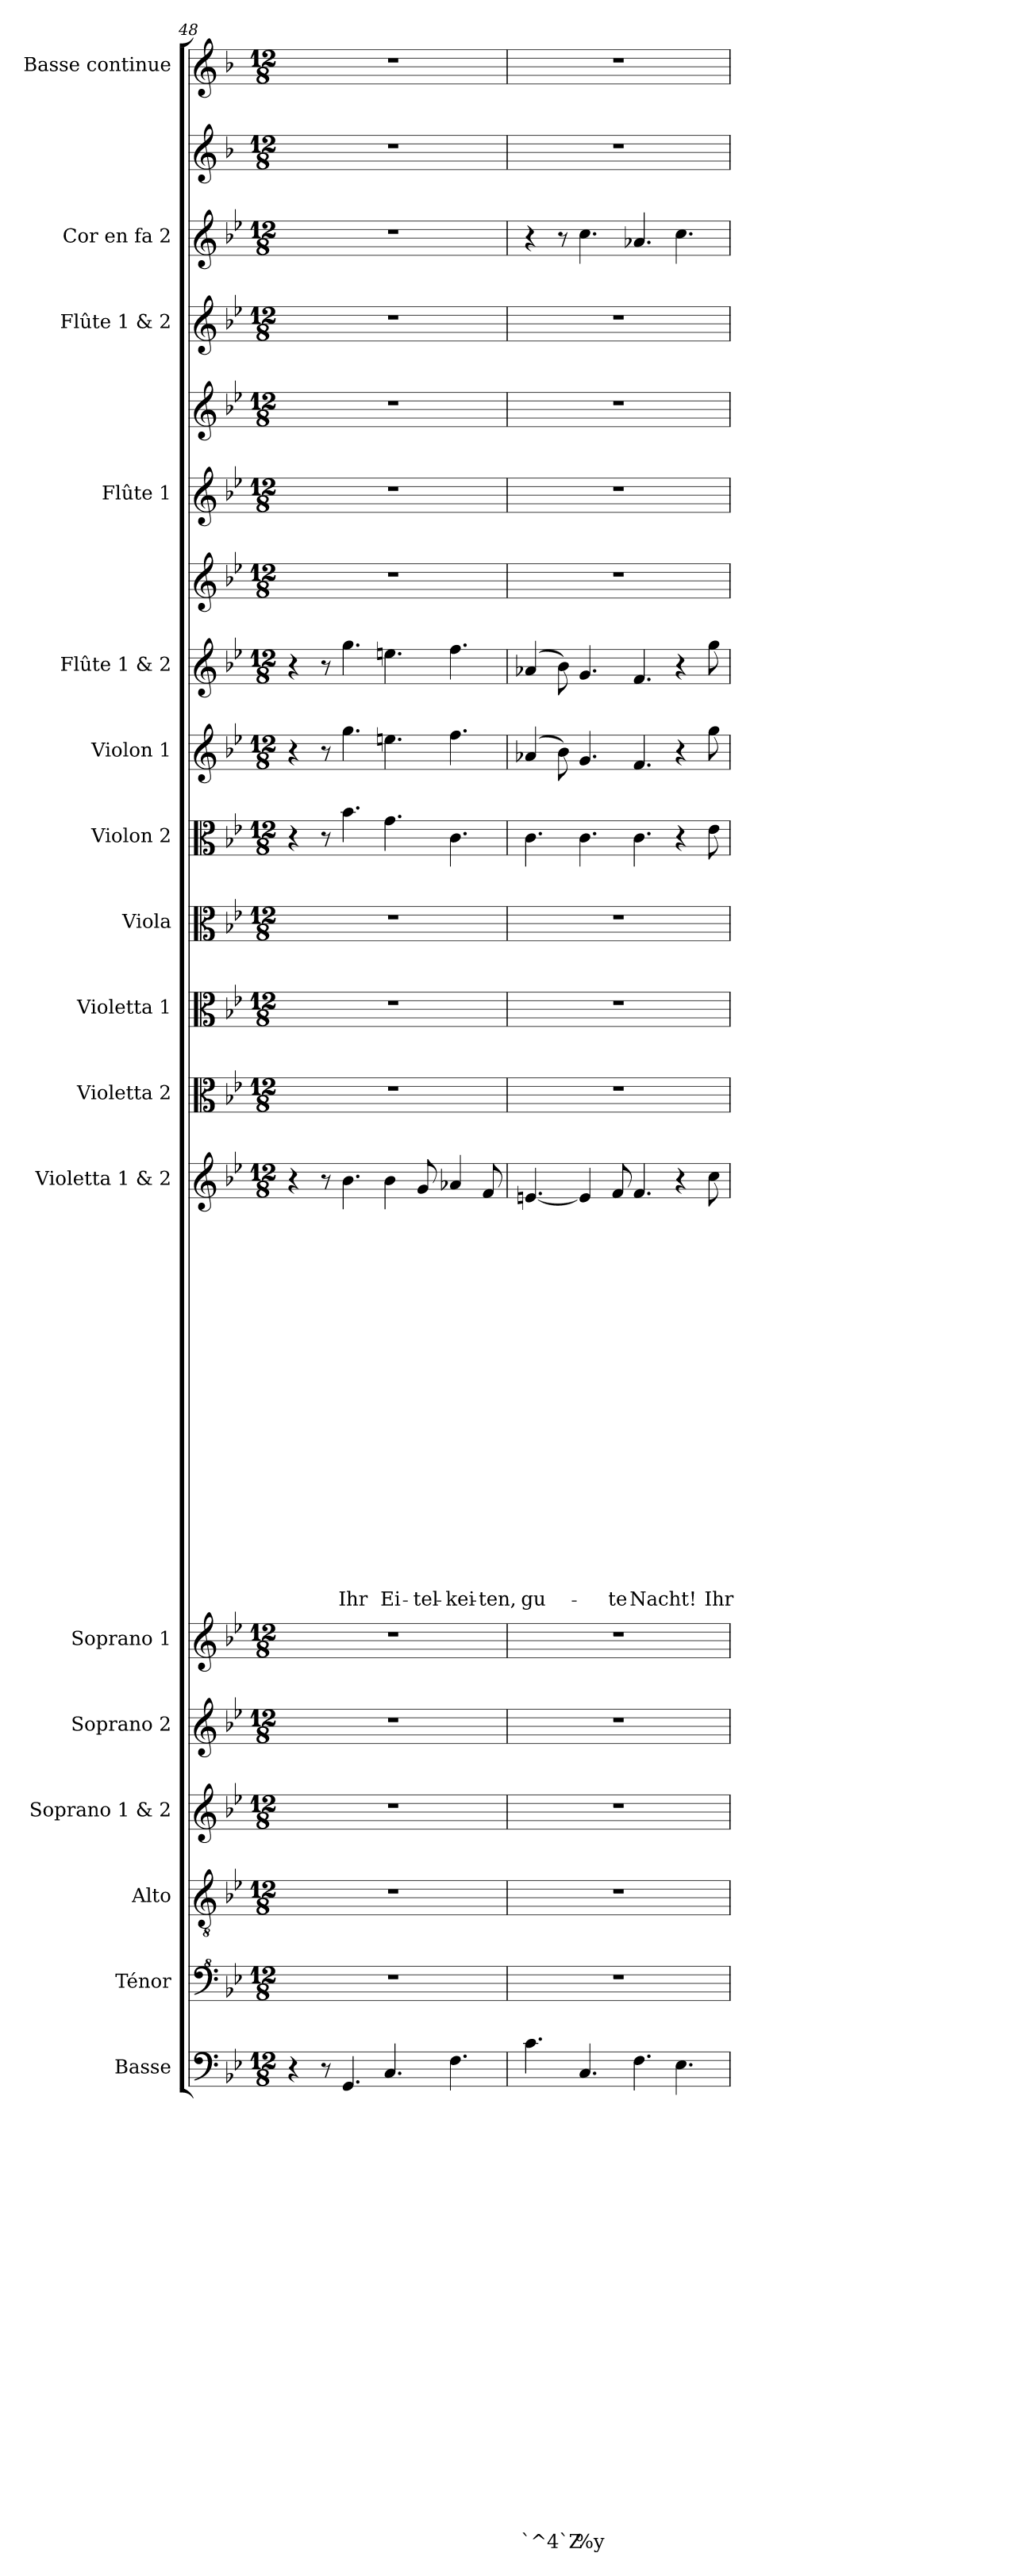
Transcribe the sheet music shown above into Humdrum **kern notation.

**kern	**text	**text	**text	**text	**text	**text	**text	**text	**text	**text	**text	**text	**text	**text	**text	**text	**text	**text	**text	**text	**text	**text	**text	**text	**kern	**kern	**kern	**kern	**kern	**kern	**text	**text	**text	**text	**text	**text	**text	**text	**text	**text	**text	**text	**text	**text	**text	**text	**text	**text	**text	**text	**text	**kern	**kern	**kern	**kern	**kern	**kern	**kern	**kern	**kern	**kern	**kern	**kern	**kern
*part17	*part17	*part17	*part17	*part17	*part17	*part17	*part17	*part17	*part17	*part17	*part17	*part17	*part17	*part17	*part17	*part17	*part17	*part17	*part17	*part17	*part17	*part17	*part17	*part17	*part16	*part15	*part14	*part13	*part12	*part11	*part11	*part11	*part11	*part11	*part11	*part11	*part11	*part11	*part11	*part11	*part11	*part11	*part11	*part11	*part11	*part11	*part11	*part11	*part11	*part11	*part11	*part10	*part9	*part8	*part7	*part6	*part5	*part5	*part4	*part4	*part3	*part2	*part2	*part1
*staff20	*staff20	*staff20	*staff20	*staff20	*staff20	*staff20	*staff20	*staff20	*staff20	*staff20	*staff20	*staff20	*staff20	*staff20	*staff20	*staff20	*staff20	*staff20	*staff20	*staff20	*staff20	*staff20	*staff20	*staff20	*staff19	*staff18	*staff17	*staff16	*staff15	*staff14	*staff14	*staff14	*staff14	*staff14	*staff14	*staff14	*staff14	*staff14	*staff14	*staff14	*staff14	*staff14	*staff14	*staff14	*staff14	*staff14	*staff14	*staff14	*staff14	*staff14	*staff14	*staff13	*staff12	*staff11	*staff10	*staff9	*staff8	*staff7	*staff6	*staff5	*staff4	*staff3	*staff2	*staff1
*I"Basse	*	*	*	*	*	*	*	*	*	*	*	*	*	*	*	*	*	*	*	*	*	*	*	*	*I"Ténor	*I"Alto	*I"Soprano 1 & 2	*I"Soprano 2	*I"Soprano 1	*I"Violetta 1 & 2	*	*	*	*	*	*	*	*	*	*	*	*	*	*	*	*	*	*	*	*	*	*I"Violetta 2	*I"Violetta 1	*I"Viola	*I"Violon 2	*I"Violon 1	*I"Flûte 1 & 2	*	*I"Flûte 1	*	*I"Flûte 1 & 2	*I"Cor en fa 2	*	*I"Basse continue
*I'Bas	*	*	*	*	*	*	*	*	*	*	*	*	*	*	*	*	*	*	*	*	*	*	*	*	*I'T	*I'A	*	*I'S 2	*I'S 1	*	*	*	*	*	*	*	*	*	*	*	*	*	*	*	*	*	*	*	*	*	*	*I'Vta 2	*I'Vta 1	*I'Vla	*I'Vln 2	*I'Vln 1	*I'Vln 1	*	*I'Fl 1	*	*	*I'Cor 2	*	*I'BC
!!LO:LB:g=z
*clefF4	*	*	*	*	*	*	*	*	*	*	*	*	*	*	*	*	*	*	*	*	*	*	*	*	*clefF^4	*clefGv2	*clefG2	*clefG2	*clefG2	*clefG2	*	*	*	*	*	*	*	*	*	*	*	*	*	*	*	*	*	*	*	*	*	*clefC3	*clefC3	*clefC3	*clefC3	*clefG2	*clefG2	*clefG2	*clefG2	*clefG2	*clefG2	*clefG2	*clefG2	*clefG2
*ITrd7c12	*	*	*	*	*	*	*	*	*	*	*	*	*	*	*	*	*	*	*	*	*	*	*	*	*	*	*	*	*	*	*	*	*	*	*	*	*	*	*	*	*	*	*	*	*	*	*	*	*	*	*	*	*	*	*	*	*	*	*	*	*	*	*ITrd4c7	*ITrd4c7
*k[b-e-]	*	*	*	*	*	*	*	*	*	*	*	*	*	*	*	*	*	*	*	*	*	*	*	*	*k[b-e-]	*k[b-e-]	*k[b-e-]	*k[b-e-]	*k[b-e-]	*k[b-e-]	*	*	*	*	*	*	*	*	*	*	*	*	*	*	*	*	*	*	*	*	*	*k[b-e-]	*k[b-e-]	*k[b-e-]	*k[b-e-]	*k[b-e-]	*k[b-e-]	*k[b-e-]	*k[b-e-]	*k[b-e-]	*k[b-e-]	*k[b-e-]	*k[b-e-]	*k[b-e-]
*B-:	*	*	*	*	*	*	*	*	*	*	*	*	*	*	*	*	*	*	*	*	*	*	*	*	*B-:	*B-:	*B-:	*B-:	*B-:	*B-:	*	*	*	*	*	*	*	*	*	*	*	*	*	*	*	*	*	*	*	*	*	*B-:	*B-:	*B-:	*B-:	*B-:	*B-:	*B-:	*B-:	*B-:	*B-:	*B-:	*B-:	*B-:
*M12/8	*	*	*	*	*	*	*	*	*	*	*	*	*	*	*	*	*	*	*	*	*	*	*	*	*M12/8	*M12/8	*M12/8	*M12/8	*M12/8	*M12/8	*	*	*	*	*	*	*	*	*	*	*	*	*	*	*	*	*	*	*	*	*	*M12/8	*M12/8	*M12/8	*M12/8	*M12/8	*M12/8	*M12/8	*M12/8	*M12/8	*M12/8	*M12/8	*M12/8	*M12/8
=48	=48	=48	=48	=48	=48	=48	=48	=48	=48	=48	=48	=48	=48	=48	=48	=48	=48	=48	=48	=48	=48	=48	=48	=48	=48	=48	=48	=48	=48	=48	=48	=48	=48	=48	=48	=48	=48	=48	=48	=48	=48	=48	=48	=48	=48	=48	=48	=48	=48	=48	=48	=48	=48	=48	=48	=48	=48	=48	=48	=48	=48	=48	=48	=48
4r	.	.	.	.	.	.	.	.	.	.	.	.	.	.	.	.	.	.	.	.	.	.	.	.	1.r	1.r	1.r	1.r	1.r	4r	.	.	.	.	.	.	.	.	.	.	.	.	.	.	.	.	.	.	.	.	.	1.r	1.r	1.r	4r	4r	4r	1.r	1.r	1.r	1.r	1.r	1.r	1.r
8r	.	.	.	.	.	.	.	.	.	.	.	.	.	.	.	.	.	.	.	.	.	.	.	.	.	.	.	.	.	8r	.	.	.	.	.	.	.	.	.	.	.	.	.	.	.	.	.	.	.	.	.	.	.	.	8r	8r	8r	.	.	.	.	.	.	.
4.GGG/	.	.	.	.	.	.	.	.	.	.	.	.	.	.	.	.	.	.	.	.	.	.	.	.	.	.	.	.	.	4.b-\	.	.	.	.	.	.	.	.	.	.	.	.	.	.	.	.	.	.	.	.	Ihr	.	.	.	4.b-\	4.gg\	4.gg\	.	.	.	.	.	.	.
4.CC/	.	.	.	.	.	.	.	.	.	.	.	.	.	.	.	.	.	.	.	.	.	.	.	.	.	.	.	.	.	4b-\	.	.	.	.	.	.	.	.	.	.	.	.	.	.	.	.	.	.	.	.	Ei-	.	.	.	4.g\	4.een\	4.een\	.	.	.	.	.	.	.
.	.	.	.	.	.	.	.	.	.	.	.	.	.	.	.	.	.	.	.	.	.	.	.	.	.	.	.	.	.	8g/	.	.	.	.	.	.	.	.	.	.	.	.	.	.	.	.	.	.	.	.	-tel-	.	.	.	.	.	.	.	.	.	.	.	.	.
4.FF\	.	.	.	.	.	.	.	.	.	.	.	.	.	.	.	.	.	.	.	.	.	.	.	.	.	.	.	.	.	4a-X/	.	.	.	.	.	.	.	.	.	.	.	.	.	.	.	.	.	.	.	.	-kei-	.	.	.	4.c\	4.ff\	4.ff\	.	.	.	.	.	.	.
.	.	.	.	.	.	.	.	.	.	.	.	.	.	.	.	.	.	.	.	.	.	.	.	.	.	.	.	.	.	8f/	.	.	.	.	.	.	.	.	.	.	.	.	.	.	.	.	.	.	.	.	-ten,	.	.	.	.	.	.	.	.	.	.	.	.	.
=49	=49	=49	=49	=49	=49	=49	=49	=49	=49	=49	=49	=49	=49	=49	=49	=49	=49	=49	=49	=49	=49	=49	=49	=49	=49	=49	=49	=49	=49	=49	=49	=49	=49	=49	=49	=49	=49	=49	=49	=49	=49	=49	=49	=49	=49	=49	=49	=49	=49	=49	=49	=49	=49	=49	=49	=49	=49	=49	=49	=49	=49	=49	=49	=49
4.C\	.	.	.	.	.	.	.	.	.	.	.	.	.	.	.	.	.	.	.	.	.	.	.	`^4`Z	1.r	1.r	1.r	1.r	1.r	[4.en/	.	.	.	.	.	.	.	.	.	.	.	.	.	.	.	.	.	.	.	.	gu-	1.r	1.r	1.r	4.c\	(>4a-X/	(>4a-X/	1.r	1.r	1.r	1.r	4r	1.r	1.r
.	.	.	.	.	.	.	.	.	.	.	.	.	.	.	.	.	.	.	.	.	.	.	.	.	.	.	.	.	.	.	.	.	.	.	.	.	.	.	.	.	.	.	.	.	.	.	.	.	.	.	.	.	.	.	.	8b-\)	8b-\)	.	.	.	.	8r	.	.
4.CC/	.	.	.	.	.	.	.	.	.	.	.	.	.	.	.	.	.	.	.	.	.	.	.	%y	.	.	.	.	.	4e/]	.	.	.	.	.	.	.	.	.	.	.	.	.	.	.	.	.	.	.	.	.	.	.	.	4.c\	4.g/	4.g/	.	.	.	.	4.cc\	.	.
.	.	.	.	.	.	.	.	.	.	.	.	.	.	.	.	.	.	.	.	.	.	.	.	.	.	.	.	.	.	8f/	.	.	.	.	.	.	.	.	.	.	.	.	.	.	.	.	.	.	.	.	-te	.	.	.	.	.	.	.	.	.	.	.	.	.
4.FF\	.	.	.	.	.	.	.	.	.	.	.	.	.	.	.	.	.	.	.	.	.	.	.	.	.	.	.	.	.	4.f/	.	.	.	.	.	.	.	.	.	.	.	.	.	.	.	.	.	.	.	.	Nacht!	.	.	.	4.c\	4.f/	4.f/	.	.	.	.	4.a-X/	.	.
4.EE-\	.	.	.	.	.	.	.	.	.	.	.	.	.	.	.	.	.	.	.	.	.	.	.	.	.	.	.	.	.	4r	.	.	.	.	.	.	.	.	.	.	.	.	.	.	.	.	.	.	.	.	.	.	.	.	4r	4r	4r	.	.	.	.	4.cc\	.	.
.	.	.	.	.	.	.	.	.	.	.	.	.	.	.	.	.	.	.	.	.	.	.	.	.	.	.	.	.	.	8cc\	.	.	.	.	.	.	.	.	.	.	.	.	.	.	.	.	.	.	.	.	Ihr	.	.	.	8e-\	8gg\	8gg\	.	.	.	.	.	.	.
=	=	=	=	=	=	=	=	=	=	=	=	=	=	=	=	=	=	=	=	=	=	=	=	=	=	=	=	=	=	=	=	=	=	=	=	=	=	=	=	=	=	=	=	=	=	=	=	=	=	=	=	=	=	=	=	=	=	=	=	=	=	=	=	=
*-	*-	*-	*-	*-	*-	*-	*-	*-	*-	*-	*-	*-	*-	*-	*-	*-	*-	*-	*-	*-	*-	*-	*-	*-	*-	*-	*-	*-	*-	*-	*-	*-	*-	*-	*-	*-	*-	*-	*-	*-	*-	*-	*-	*-	*-	*-	*-	*-	*-	*-	*-	*-	*-	*-	*-	*-	*-	*-	*-	*-	*-	*-	*-	*-
